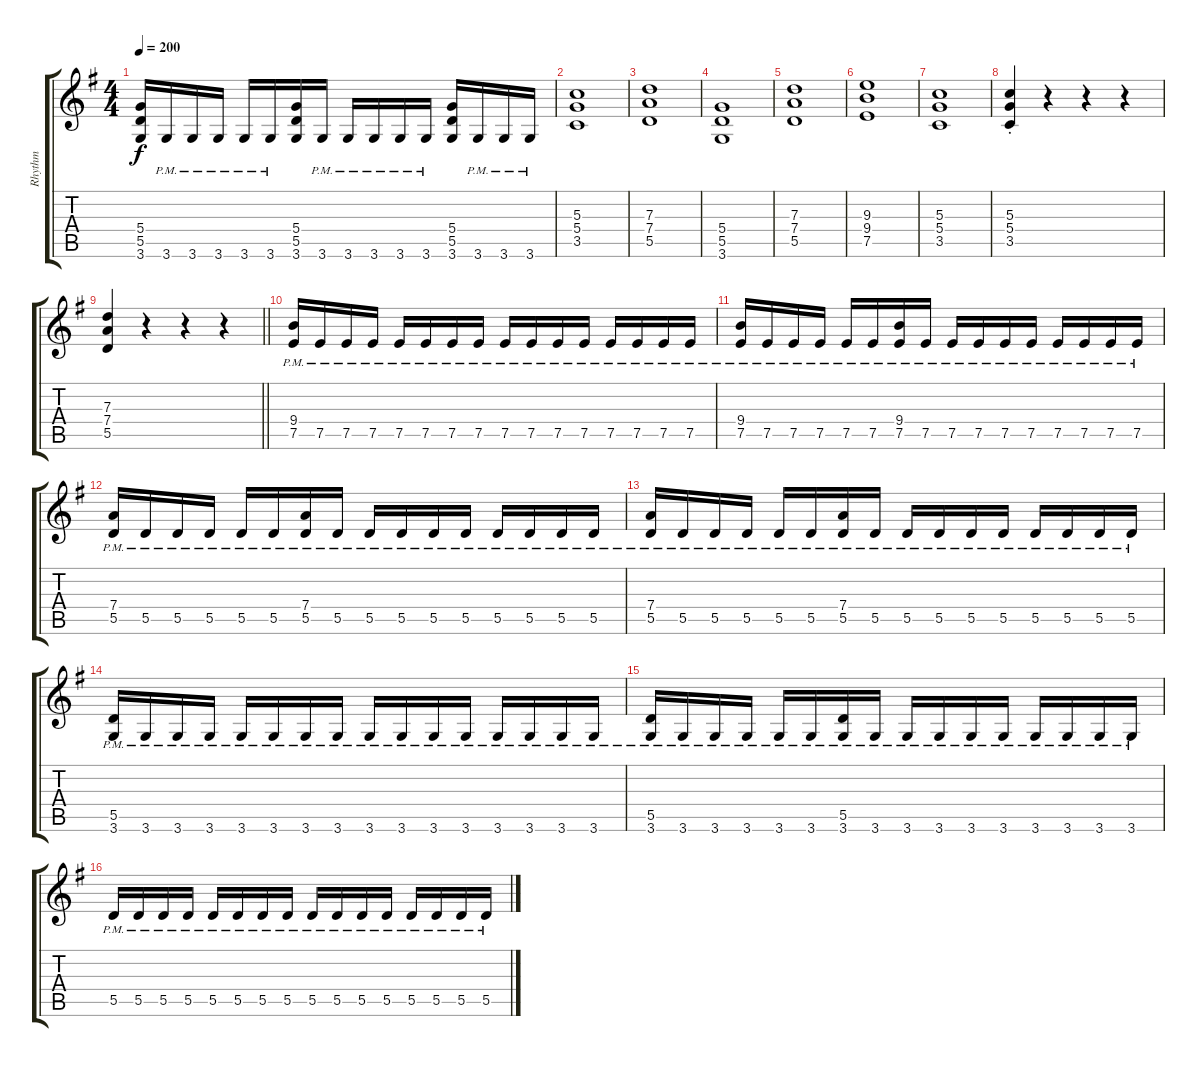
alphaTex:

\track ("Rhythm " "Rhythm ") {instrument distortionguitar}
\staff {score tabs}
\tuning (E4 B3 G3 D3 A2 E2) {hide}
\ts (4 4)
\tempo 200
\clef g2
\ks g
(5.4 5.5 3.6).16{dy f} 3.6{pm}.16 3.6{pm}.16 3.6{pm}.16 3.6{pm}.16 3.6{pm}.16 (5.4 5.5 3.6).16 3.6{pm}.16 3.6{pm}.16 3.6{pm}.16 3.6{pm}.16 3.6{pm}.16 (5.4 5.5 3.6).16 3.6{pm}.16 3.6{pm}.16 3.6{pm}.16 |
(5.3 5.4 3.5).1 |
(7.3 7.4 5.5).1 |
(5.4 5.5 3.6).1 |
(7.3 7.4 5.5).1 |
(9.3 9.4 7.5).1 |
(5.3 5.4 3.5).1 |
(5.3{st} 5.4{st} 3.5{st}).4 r.4 r.4 r.4 |
\barLineRight lightlight
(7.3 7.4 5.5).4 r.4 r.4 r.4 |
(9.4{pm} 7.5{pm}).16 7.5{pm}.16 7.5{pm}.16 7.5{pm}.16 7.5{pm}.16 7.5{pm}.16 7.5{pm}.16 7.5{pm}.16 7.5{pm}.16 7.5{pm}.16 7.5{pm}.16 7.5{pm}.16 7.5{pm}.16 7.5{pm}.16 7.5{pm}.16 7.5{pm}.16 |
(9.4{pm} 7.5{pm}).16 7.5{pm}.16 7.5{pm}.16 7.5{pm}.16 7.5{pm}.16 7.5{pm}.16 (9.4{pm} 7.5{pm}).16 7.5{pm}.16 7.5{pm}.16 7.5{pm}.16 7.5{pm}.16 7.5{pm}.16 7.5{pm}.16 7.5{pm}.16 7.5{pm}.16 7.5{pm}.16 |
(7.4{pm} 5.5{pm}).16 5.5{pm}.16 5.5{pm}.16 5.5{pm}.16 5.5{pm}.16 5.5{pm}.16 (7.4{pm} 5.5{pm}).16 5.5{pm}.16 5.5{pm}.16 5.5{pm}.16 5.5{pm}.16 5.5{pm}.16 5.5{pm}.16 5.5{pm}.16 5.5{pm}.16 5.5{pm}.16 |
(7.4{pm} 5.5{pm}).16 5.5{pm}.16 5.5{pm}.16 5.5{pm}.16 5.5{pm}.16 5.5{pm}.16 (7.4{pm} 5.5{pm}).16 5.5{pm}.16 5.5{pm}.16 5.5{pm}.16 5.5{pm}.16 5.5{pm}.16 5.5{pm}.16 5.5{pm}.16 5.5{pm}.16 5.5{pm}.16 |
(5.5{pm} 3.6{pm}).16 3.6{pm}.16 3.6{pm}.16 3.6{pm}.16 3.6{pm}.16 3.6{pm}.16 3.6{pm}.16 3.6{pm}.16 3.6{pm}.16 3.6{pm}.16 3.6{pm}.16 3.6{pm}.16 3.6{pm}.16 3.6{pm}.16 3.6{pm}.16 3.6{pm}.16 |
(5.5{pm} 3.6{pm}).16 3.6{pm}.16 3.6{pm}.16 3.6{pm}.16 3.6{pm}.16 3.6{pm}.16 (5.5{pm} 3.6{pm}).16 3.6{pm}.16 3.6{pm}.16 3.6{pm}.16 3.6{pm}.16 3.6{pm}.16 3.6{pm}.16 3.6{pm}.16 3.6{pm}.16 3.6{pm}.16 |
5.5{pm}.16 5.5{pm}.16 5.5{pm}.16 5.5{pm}.16 5.5{pm}.16 5.5{pm}.16 5.5{pm}.16 5.5{pm}.16 5.5{pm}.16 5.5{pm}.16 5.5{pm}.16 5.5{pm}.16 5.5{pm}.16 5.5{pm}.16 5.5{pm}.16 5.5{pm}.16
